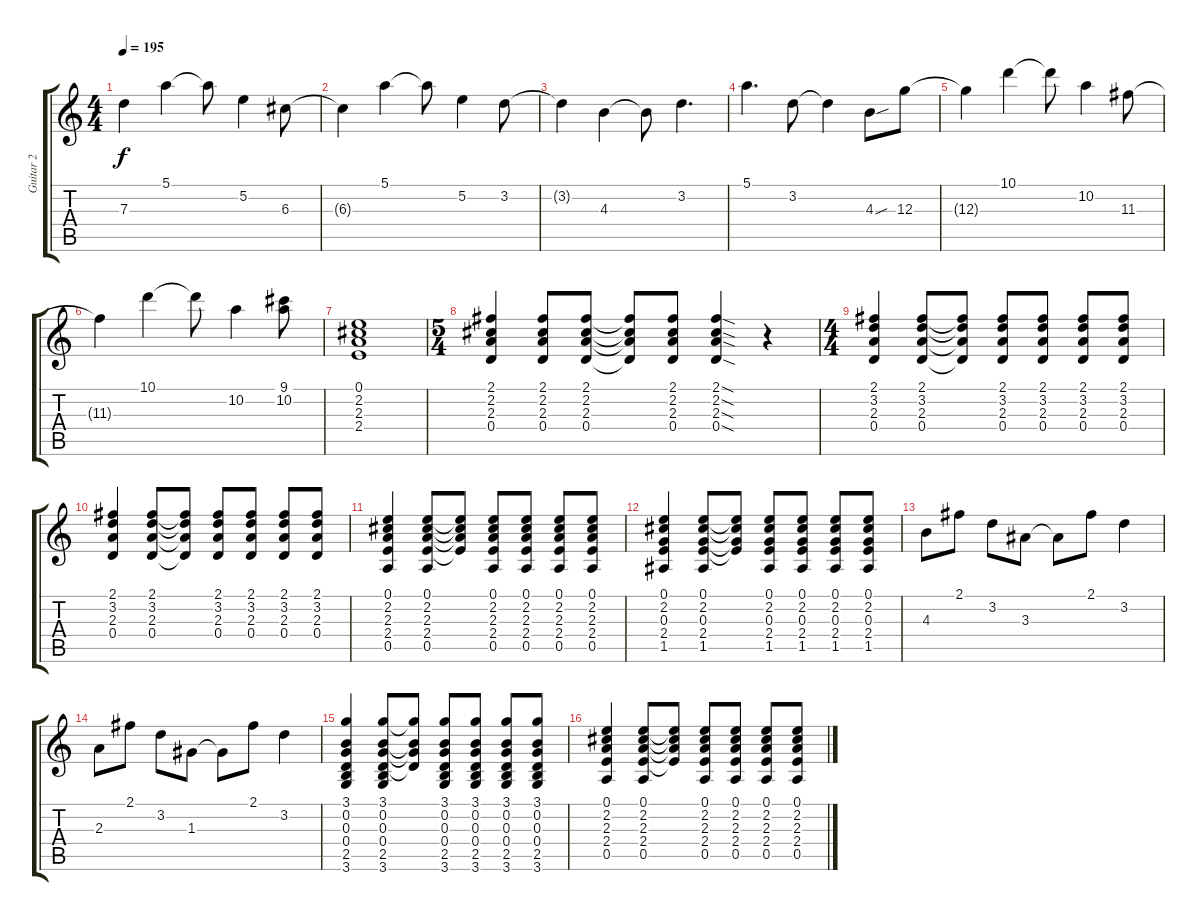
\track ("Guitar 2" "Guitar 2") {instrument distortionguitar}
\staff {score tabs}
\tuning (E4 B3 G3 D3 A2 E2) {hide}
\ts (4 4)
\tempo 195
\clef g2
\ks c
7.3{t}.4{dy f} 5.1.4 5.1{t}.8 5.2.4 6.3.8 |
6.3{t}.4 5.1.4 5.1{t}.8 5.2.4 3.2.8 |
3.2{t}.4 4.3.4 4.3{t}.8 3.2.4{d} |
5.1.4{d} 3.2.8 3.2{t}.4 4.3{sou}.8 12.3.8 |
12.3{t}.4 10.1.4 10.1{t}.8 10.2.4 11.3.8 |
11.3{t}.4 10.1.4 10.1{t}.8 10.2.4 (9.1 10.2).8 |
(0.1 2.2 2.3 2.4).1 |
\ts (5 4)
(2.1 2.2 2.3 0.4).4 (2.1 2.2 2.3 0.4).8 (2.1 2.2 2.3 0.4).8 (2.1{t} 2.2{t} 2.3{t} 0.4{t}).8 (2.1 2.2 2.3 0.4).8 (2.1{sod} 2.2{sod} 2.3{sod} 0.4{sod}).4 r.4 |
\ts (4 4)
(2.1 3.2 2.3 0.4).4{volume 10 balance 16} (2.1 3.2 2.3 0.4).8 (2.1{t} 3.2{t} 2.3{t} 0.4{t}).8 (2.1 3.2 2.3 0.4).8 (2.1 3.2 2.3 0.4).8 (2.1 3.2 2.3 0.4).8 (2.1 3.2 2.3 0.4).8 |
(2.1 3.2 2.3 0.4).4 (2.1 3.2 2.3 0.4).8 (2.1{t} 3.2{t} 2.3{t} 0.4{t}).8 (2.1 3.2 2.3 0.4).8 (2.1 3.2 2.3 0.4).8 (2.1 3.2 2.3 0.4).8 (2.1 3.2 2.3 0.4).8 |
(0.1 2.2 2.3 2.4 0.5).4 (0.1 2.2 2.3 2.4 0.5).8 (0.1{t} 2.2{t} 2.3{t} 2.4{t}).8 (0.1 2.2 2.3 2.4 0.5).8 (0.1 2.2 2.3 2.4 0.5).8 (0.1 2.2 2.3 2.4 0.5).8 (0.1 2.2 2.3 2.4 0.5).8 |
(0.1 2.2 0.3 2.4 1.5).4 (0.1 2.2 0.3 2.4 1.5).8 (0.1{t} 2.2{t} 0.3{t} 2.4{t}).8 (0.1 2.2 0.3 2.4 1.5).8 (0.1 2.2 0.3 2.4 1.5).8 (0.1 2.2 0.3 2.4 1.5).8 (0.1 2.2 0.3 2.4 1.5).8 |
4.3.8 2.1.8 3.2.8 3.3.8 3.3{t}.8 2.1.8 3.2.4 |
2.3.8 2.1.8 3.2.8 1.3.8 1.3{t}.8 2.1.8 3.2.4 |
(3.1 0.2 0.3 0.4 2.5 3.6).4 (3.1 0.2 0.3 0.4 2.5 3.6).8 (3.1{t} 0.2{t} 0.3{t} 0.4{t}).8 (3.1 0.2 0.3 0.4 2.5 3.6).8 (3.1 0.2 0.3 0.4 2.5 3.6).8 (3.1 0.2 0.3 0.4 2.5 3.6).8 (3.1 0.2 0.3 0.4 2.5 3.6).8 |
(0.1 2.2 2.3 2.4 0.5).4 (0.1 2.2 2.3 2.4 0.5).8 (0.1{t} 2.2{t} 2.3{t} 2.4{t}).8 (0.1 2.2 2.3 2.4 0.5).8 (0.1 2.2 2.3 2.4 0.5).8 (0.1 2.2 2.3 2.4 0.5).8 (0.1 2.2 2.3 2.4 0.5).8
